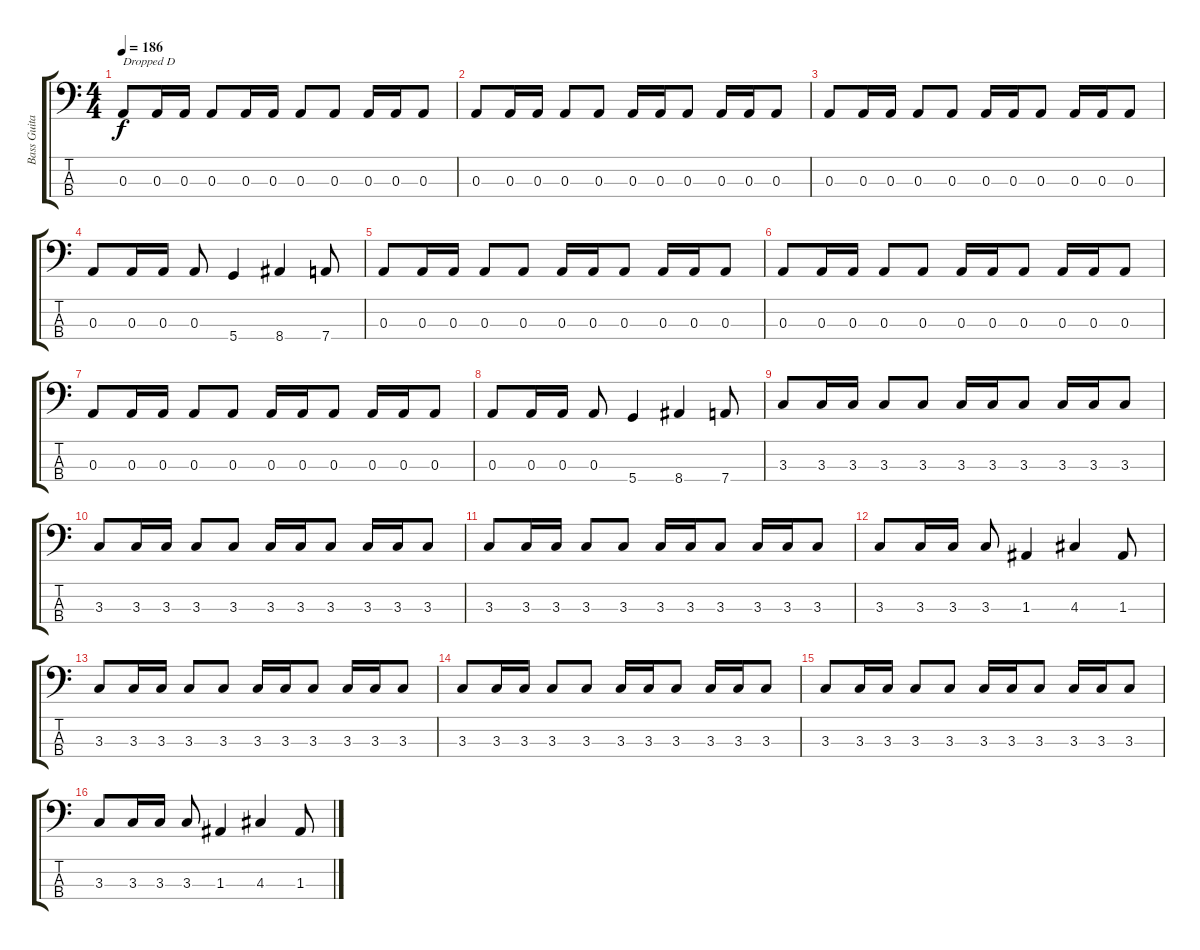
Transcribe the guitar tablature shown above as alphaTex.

\track ("Bass Guitar" "Bass Guita") {instrument electricbassfinger}
\staff {score tabs}
\tuning (G2 D2 A1 D1) {hide}
\ts (4 4)
\tempo 186
\clef f4
\ks c
0.3.8{txt "Dropped D" dy f instrument electricbassfinger} 0.3.16 0.3.16 0.3.8 0.3.16 0.3.16 0.3.8 0.3.8 0.3.16 0.3.16 0.3.8 |
0.3.8 0.3.16 0.3.16 0.3.8 0.3.8 0.3.16 0.3.16 0.3.8 0.3.16 0.3.16 0.3.8 |
0.3.8 0.3.16 0.3.16 0.3.8 0.3.8 0.3.16 0.3.16 0.3.8 0.3.16 0.3.16 0.3.8 |
0.3.8 0.3.16 0.3.16 0.3.8 5.4.4 8.4.4 7.4.8 |
0.3.8 0.3.16 0.3.16 0.3.8 0.3.8 0.3.16 0.3.16 0.3.8 0.3.16 0.3.16 0.3.8 |
0.3.8 0.3.16 0.3.16 0.3.8 0.3.8 0.3.16 0.3.16 0.3.8 0.3.16 0.3.16 0.3.8 |
0.3.8 0.3.16 0.3.16 0.3.8 0.3.8 0.3.16 0.3.16 0.3.8 0.3.16 0.3.16 0.3.8 |
0.3.8 0.3.16 0.3.16 0.3.8 5.4.4 8.4.4 7.4.8 |
3.3.8 3.3.16 3.3.16 3.3.8 3.3.8 3.3.16 3.3.16 3.3.8 3.3.16 3.3.16 3.3.8 |
3.3.8 3.3.16 3.3.16 3.3.8 3.3.8 3.3.16 3.3.16 3.3.8 3.3.16 3.3.16 3.3.8 |
3.3.8 3.3.16 3.3.16 3.3.8 3.3.8 3.3.16 3.3.16 3.3.8 3.3.16 3.3.16 3.3.8 |
3.3.8 3.3.16 3.3.16 3.3.8 1.3.4 4.3.4 1.3.8 |
3.3.8 3.3.16 3.3.16 3.3.8 3.3.8 3.3.16 3.3.16 3.3.8 3.3.16 3.3.16 3.3.8 |
3.3.8 3.3.16 3.3.16 3.3.8 3.3.8 3.3.16 3.3.16 3.3.8 3.3.16 3.3.16 3.3.8 |
3.3.8 3.3.16 3.3.16 3.3.8 3.3.8 3.3.16 3.3.16 3.3.8 3.3.16 3.3.16 3.3.8 |
3.3.8 3.3.16 3.3.16 3.3.8 1.3.4 4.3.4 1.3.8
